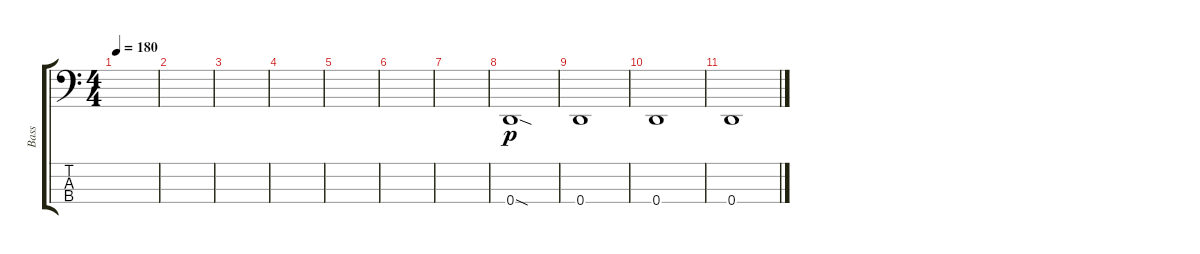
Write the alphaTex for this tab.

\track ("Bass" "Bass") {instrument electricbasspick}
\staff {score tabs}
\tuning (G2 D2 A1 D1) {hide}
\ts (4 4)
\tempo 180
\clef f4
\ks c
|
|
|
|
|
|
|
0.4{sod}.1{dy p} |
0.4.1 |
0.4.1 |
0.4.1
